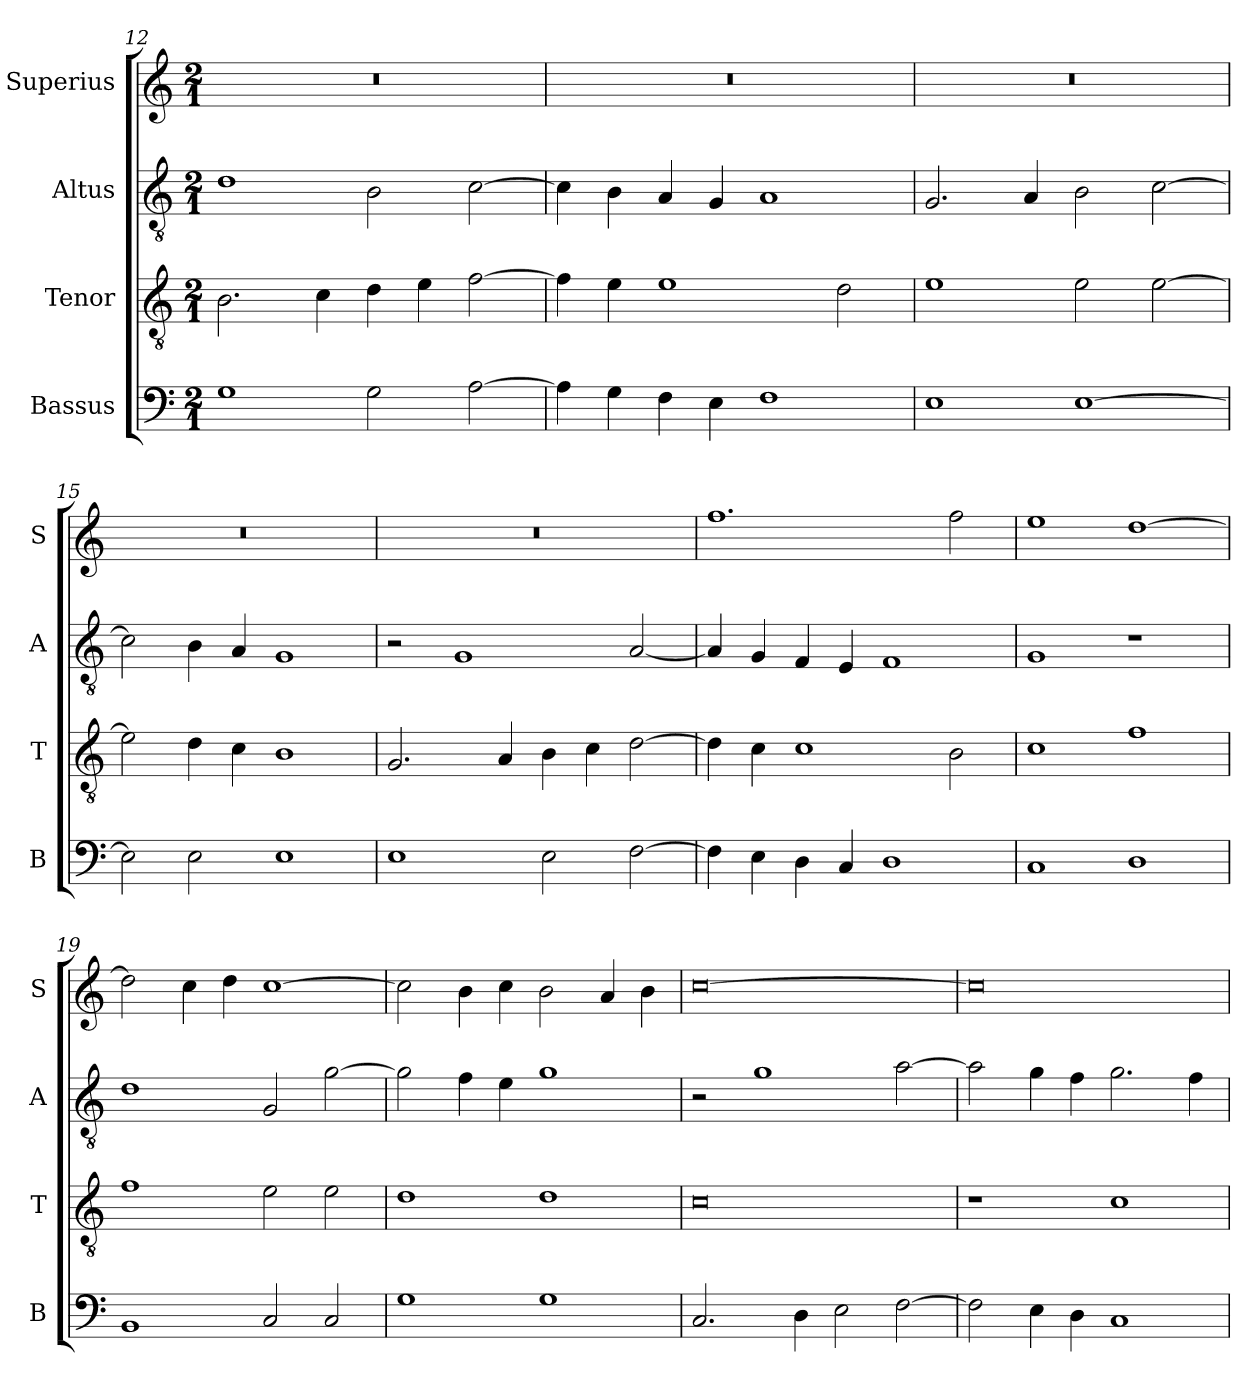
**kern	**kern	**kern	**kern
*part4	*part3	*part2	*part1
*staff4	*staff3	*staff2	*staff1
*I"Bassus	*I"Tenor	*I"Altus	*I"Superius
*I'B	*I'T	*I'A	*I'S
*clefF4	*clefGv2	*clefGv2	*clefG2
*k[]	*k[]	*k[]	*k[]
*M2/1	*M2/1	*M2/1	*M2/1
=12	=12	=12	=12
1G	2.B\	1d	0r
.	4c\	.	.
2G\	4d\	2B\	.
.	4e\	.	.
[2A\	[2f\	[2c\	.
=13	=13	=13	=13
4A\]	4f\]	4c\]	0r
4G\	4e\	4B\	.
4F\	1e	4A/	.
4E\	.	4G/	.
1F	.	1A	.
.	2d\	.	.
=14	=14	=14	=14
1E	1e	2.G/	0r
.	.	4A/	.
[1E	2e\	2B\	.
.	[2e\	[2c\	.
=15	=15	=15	=15
2E\]	2e\]	2c\]	0r
2E\	4d\	4B\	.
.	4c\	4A/	.
1E	1B	1G	.
=16	=16	=16	=16
1E	2.G/	2r	0r
.	.	1G	.
.	4A/	.	.
2E\	4B\	.	.
.	4c\	.	.
[2F\	[2d\	[2A/	.
=17	=17	=17	=17
4F\]	4d\]	4A/]	1.ff
4E\	4c\	4G/	.
4D\	1c	4F/	.
4C/	.	4E/	.
1D	.	1F	.
.	2B\	.	2ff\
=18	=18	=18	=18
1C	1c	1G	1ee
1D	1f	1r	[1dd
=19	=19	=19	=19
1BB	1f	1d	2dd\]
.	.	.	4cc\
.	.	.	4dd\
2C/	2e\	2G/	[1cc
2C/	2e\	[2g\	.
=20	=20	=20	=20
1G	1d	2g\]	2cc\]
.	.	4f\	4b\
.	.	4e\	4cc\
1G	1d	1g	2b\
.	.	.	4a/
.	.	.	4b\
=21	=21	=21	=21
2.C/	0c	2r	[0cc
.	.	1g	.
4D\	.	.	.
2E\	.	.	.
[2F\	.	[2a\	.
=22	=22	=22	=22
2F\]	1r	2a\]	0cc]
4E\	.	4g\	.
4D\	.	4f\	.
1C	1c	2.g\	.
.	.	4f\	.
=	=	=	=
*-	*-	*-	*-
